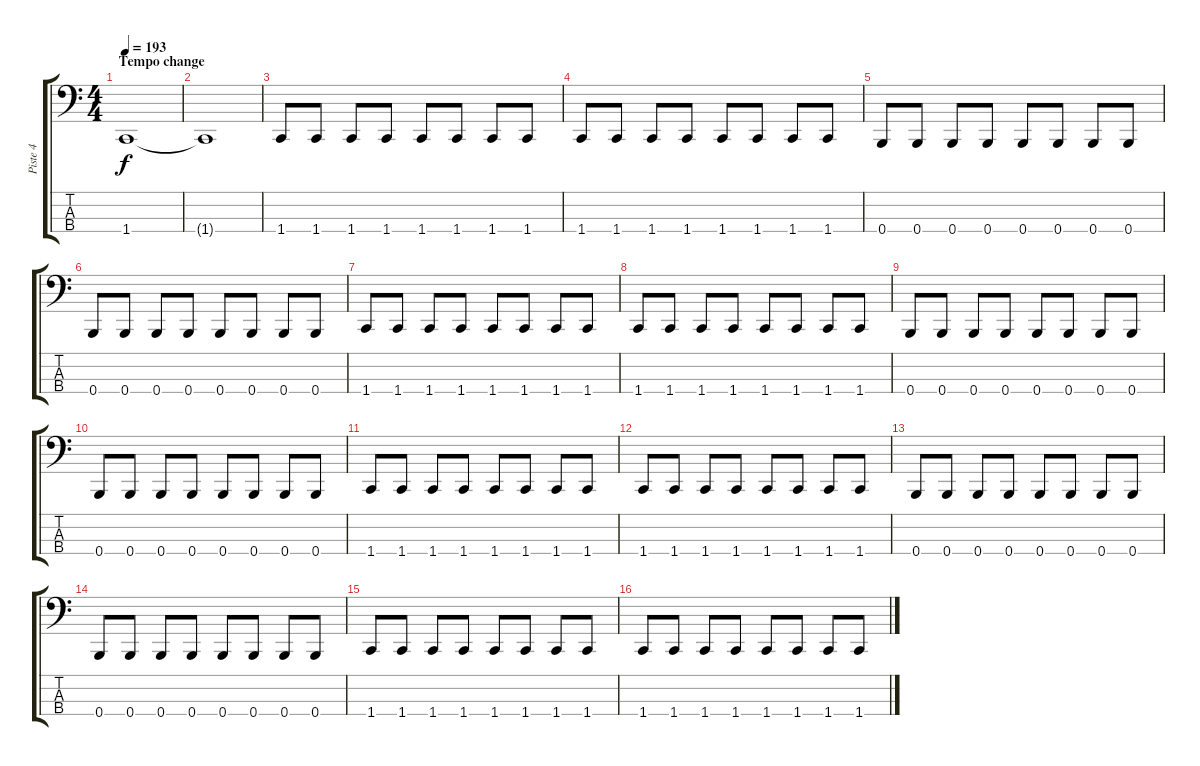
\track ("Piste 4" "Piste 4") {instrument electricbassfinger}
\staff {score tabs}
\tuning (E2 B1 Gb1 B0) {hide}
\ts (4 4)
\section ("" "Tempo change")
\tempo 193
\clef f4
\ks c
1.4.1{dy f} |
1.4{t}.1 |
1.4.8 1.4.8 1.4.8 1.4.8 1.4.8 1.4.8 1.4.8 1.4.8 |
1.4.8 1.4.8 1.4.8 1.4.8 1.4.8 1.4.8 1.4.8 1.4.8 |
0.4.8 0.4.8 0.4.8 0.4.8 0.4.8 0.4.8 0.4.8 0.4.8 |
0.4.8 0.4.8 0.4.8 0.4.8 0.4.8 0.4.8 0.4.8 0.4.8 |
1.4.8 1.4.8 1.4.8 1.4.8 1.4.8 1.4.8 1.4.8 1.4.8 |
1.4.8 1.4.8 1.4.8 1.4.8 1.4.8 1.4.8 1.4.8 1.4.8 |
0.4.8 0.4.8 0.4.8 0.4.8 0.4.8 0.4.8 0.4.8 0.4.8 |
0.4.8 0.4.8 0.4.8 0.4.8 0.4.8 0.4.8 0.4.8 0.4.8 |
1.4.8 1.4.8 1.4.8 1.4.8 1.4.8 1.4.8 1.4.8 1.4.8 |
1.4.8 1.4.8 1.4.8 1.4.8 1.4.8 1.4.8 1.4.8 1.4.8 |
0.4.8 0.4.8 0.4.8 0.4.8 0.4.8 0.4.8 0.4.8 0.4.8 |
0.4.8 0.4.8 0.4.8 0.4.8 0.4.8 0.4.8 0.4.8 0.4.8 |
1.4.8 1.4.8 1.4.8 1.4.8 1.4.8 1.4.8 1.4.8 1.4.8 |
1.4.8 1.4.8 1.4.8 1.4.8 1.4.8 1.4.8 1.4.8 1.4.8
